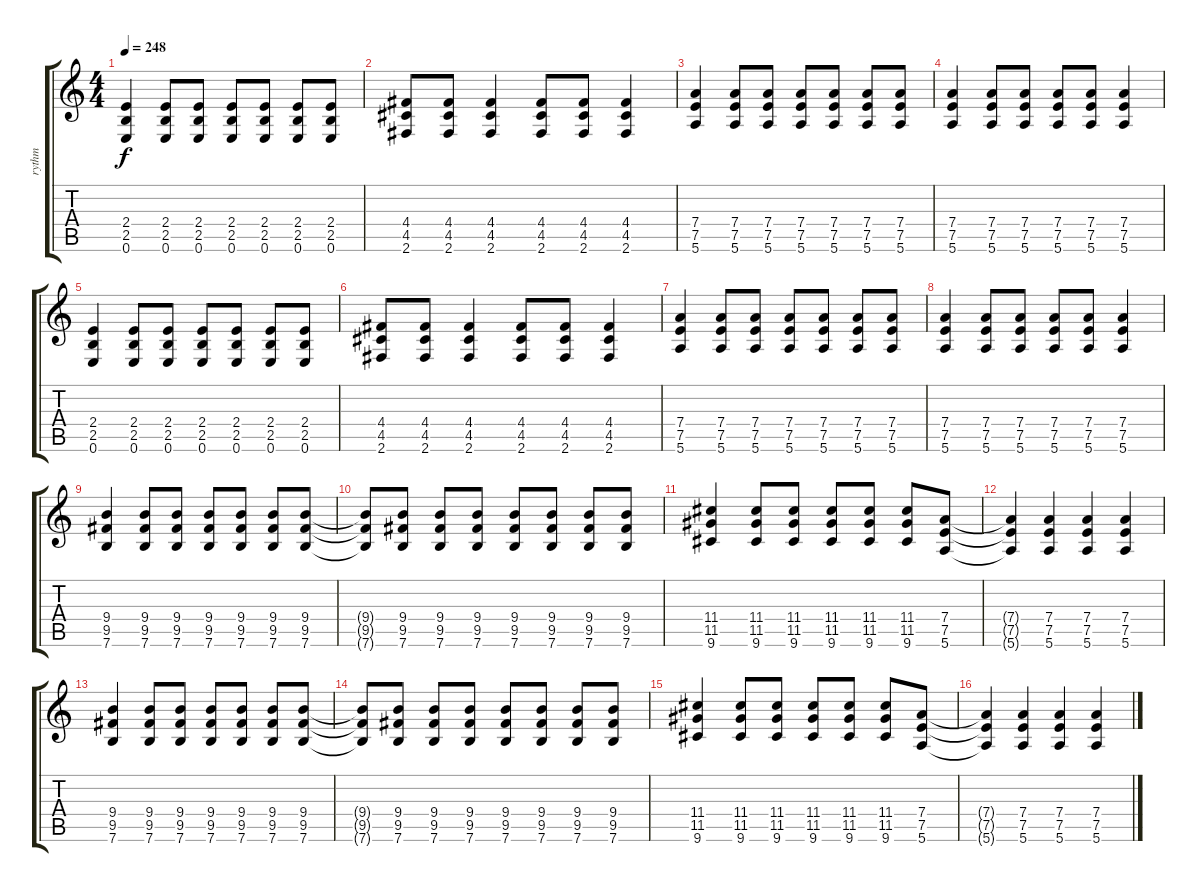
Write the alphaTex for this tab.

\track ("rythm" "rythm") {instrument overdrivenguitar}
\staff {score tabs}
\tuning (E4 B3 G3 D3 A2 E2) {hide}
\ts (4 4)
\tempo 248
\clef g2
\ks c
(2.4 2.5 0.6).4{dy f} (2.4 2.5 0.6).8 (2.4 2.5 0.6).8 (2.4 2.5 0.6).8 (2.4 2.5 0.6).8 (2.4 2.5 0.6).8 (2.4 2.5 0.6).8 |
(4.4 4.5 2.6).8 (4.4 4.5 2.6).8 (4.4 4.5 2.6).4 (4.4 4.5 2.6).8 (4.4 4.5 2.6).8 (4.4 4.5 2.6).4 |
(7.4 7.5 5.6).4 (7.4 7.5 5.6).8 (7.4 7.5 5.6).8 (7.4 7.5 5.6).8 (7.4 7.5 5.6).8 (7.4 7.5 5.6).8 (7.4 7.5 5.6).8 |
(7.4 7.5 5.6).4 (7.4 7.5 5.6).8 (7.4 7.5 5.6).8 (7.4 7.5 5.6).8 (7.4 7.5 5.6).8 (7.4 7.5 5.6).4 |
(2.4 2.5 0.6).4 (2.4 2.5 0.6).8 (2.4 2.5 0.6).8 (2.4 2.5 0.6).8 (2.4 2.5 0.6).8 (2.4 2.5 0.6).8 (2.4 2.5 0.6).8 |
(4.4 4.5 2.6).8 (4.4 4.5 2.6).8 (4.4 4.5 2.6).4 (4.4 4.5 2.6).8 (4.4 4.5 2.6).8 (4.4 4.5 2.6).4 |
(7.4 7.5 5.6).4 (7.4 7.5 5.6).8 (7.4 7.5 5.6).8 (7.4 7.5 5.6).8 (7.4 7.5 5.6).8 (7.4 7.5 5.6).8 (7.4 7.5 5.6).8 |
(7.4 7.5 5.6).4 (7.4 7.5 5.6).8 (7.4 7.5 5.6).8 (7.4 7.5 5.6).8 (7.4 7.5 5.6).8 (7.4 7.5 5.6).4 |
(9.4 9.5 7.6).4 (9.4 9.5 7.6).8 (9.4 9.5 7.6).8 (9.4 9.5 7.6).8 (9.4 9.5 7.6).8 (9.4 9.5 7.6).8 (9.4 9.5 7.6).8 |
(9.4{t} 9.5{t} 7.6{t}).8 (9.4 9.5 7.6).8 (9.4 9.5 7.6).8 (9.4 9.5 7.6).8 (9.4 9.5 7.6).8 (9.4 9.5 7.6).8 (9.4 9.5 7.6).8 (9.4 9.5 7.6).8 |
(11.4 11.5 9.6).4 (11.4 11.5 9.6).8 (11.4 11.5 9.6).8 (11.4 11.5 9.6).8 (11.4 11.5 9.6).8 (11.4 11.5 9.6).8 (7.4 7.5 5.6).8 |
(7.4{t} 7.5{t} 5.6{t}).4 (7.4 7.5 5.6).4 (7.4 7.5 5.6).4 (7.4 7.5 5.6).4 |
(9.4 9.5 7.6).4 (9.4 9.5 7.6).8 (9.4 9.5 7.6).8 (9.4 9.5 7.6).8 (9.4 9.5 7.6).8 (9.4 9.5 7.6).8 (9.4 9.5 7.6).8 |
(9.4{t} 9.5{t} 7.6{t}).8 (9.4 9.5 7.6).8 (9.4 9.5 7.6).8 (9.4 9.5 7.6).8 (9.4 9.5 7.6).8 (9.4 9.5 7.6).8 (9.4 9.5 7.6).8 (9.4 9.5 7.6).8 |
(11.4 11.5 9.6).4 (11.4 11.5 9.6).8 (11.4 11.5 9.6).8 (11.4 11.5 9.6).8 (11.4 11.5 9.6).8 (11.4 11.5 9.6).8 (7.4 7.5 5.6).8 |
(7.4{t} 7.5{t} 5.6{t}).4 (7.4 7.5 5.6).4 (7.4 7.5 5.6).4 (7.4 7.5 5.6).4
